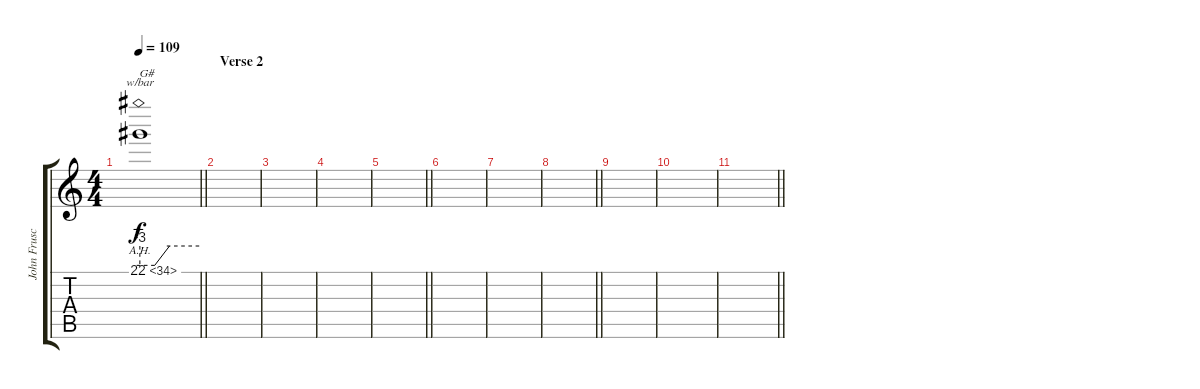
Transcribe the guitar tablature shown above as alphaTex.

\track ("John Frusciante (solo)" "John Frusc") {instrument distortionguitar}
\staff {score tabs}
\tuning (E4 B3 G3 D3 A2 E2) {hide}
\ts (4 4)
\tempo 109
\clef g2
\barLineRight lightlight
\ks c
22.1{ah 12}.1{tbe (custom default 0 -12 15 -12 30 0 60 0) txt "G#" dy f} |
\section ("" "Verse 2")
|
|
|
\barLineRight lightlight
|
|
|
\barLineRight lightlight
|
|
|
\barLineRight lightlight
